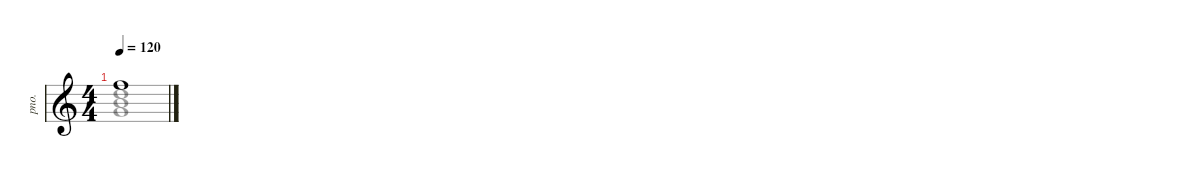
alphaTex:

\defaultSystemsLayout 4
\hideDynamics
\bracketExtendMode nobrackets
\otherSystemsTrackNameOrientation horizontal
\track ("SingleStaff" "pno.") {instrument acousticgrandpiano}
\staff {score}
\tuning (E4 B3 G3 D3 A2 E2)
\voice
\ts (4 4)
\tempo 120
\clef g2
\ks c
13.1.1{dy mf instrument acousticgrandpiano beam Up}
\voice
\clef g2
\ottava regular
\simile none
\ks c
10.1.1{dy mf beam Down}
\voice
\clef g2
\ottava regular
\simile none
\ks c
7.1.1{dy mf beam Up}
\voice
\clef g2
\ottava regular
\simile none
\ks c
3.1.1{dy mf beam Down}
